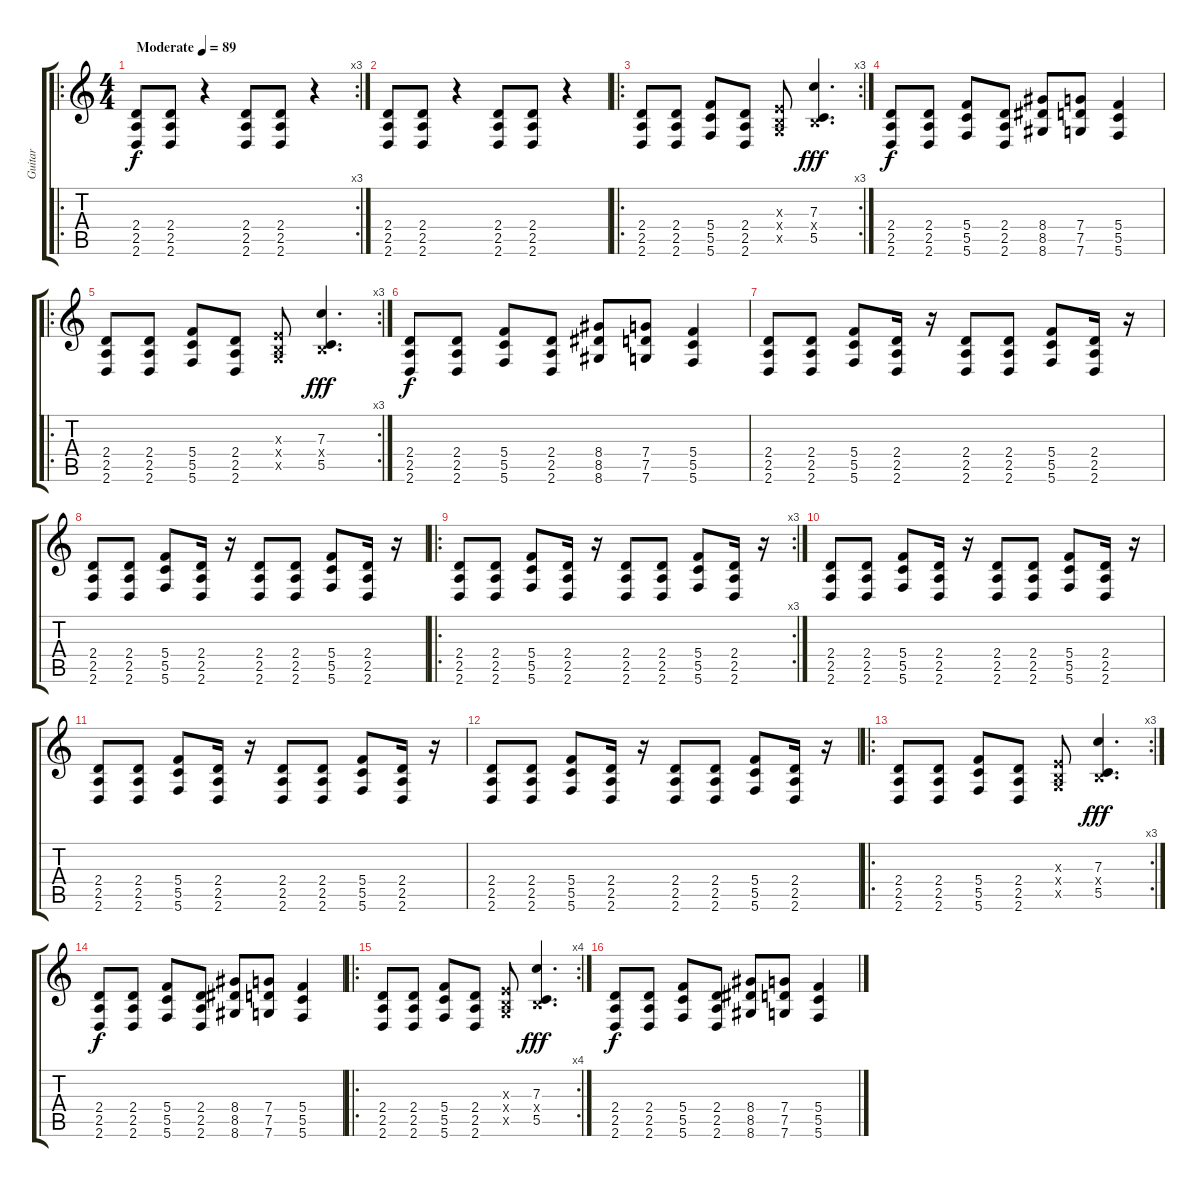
\track ("Guitar" "Guitar") {instrument distortionguitar}
\staff {score tabs}
\tuning (D4 A3 F3 C3 G2 C2) {hide}
\ro
\rc 3
\ts (4 4)
\tempo (89 "Moderate")
\clef g2
\ks c
(2.4 2.5 2.6).8{dy f instrument distortionguitar} (2.4 2.5 2.6).8 r.4 (2.4 2.5 2.6).8 (2.4 2.5 2.6).8 r.4 |
(2.4 2.5 2.6).8 (2.4 2.5 2.6).8 r.4 (2.4 2.5 2.6).8 (2.4 2.5 2.6).8 r.4 |
\ro
\rc 3
(2.4 2.5 2.6).8 (2.4 2.5 2.6).8 (5.4 5.5 5.6).8 (2.4 2.5 2.6).8 (-1.3{x} -1.4{x} 0.5{x}).8 (7.3 -1.4{x} 5.5).4{d dy fff} |
(2.4 2.5 2.6).8{dy f} (2.4 2.5 2.6).8 (5.4 5.5 5.6).8 (2.4 2.5 2.6).8 (8.4 8.5 8.6).8 (7.4 7.5 7.6).8 (5.4 5.5 5.6).4 |
\ro
\rc 3
(2.4 2.5 2.6).8 (2.4 2.5 2.6).8 (5.4 5.5 5.6).8 (2.4 2.5 2.6).8 (-1.3{x} -1.4{x} 0.5{x}).8 (7.3 -1.4{x} 5.5).4{d dy fff} |
(2.4 2.5 2.6).8{dy f} (2.4 2.5 2.6).8 (5.4 5.5 5.6).8 (2.4 2.5 2.6).8 (8.4 8.5 8.6).8 (7.4 7.5 7.6).8 (5.4 5.5 5.6).4 |
(2.4 2.5 2.6).8 (2.4 2.5 2.6).8 (5.4 5.5 5.6).8 (2.4 2.5 2.6).16 r.16 (2.4 2.5 2.6).8 (2.4 2.5 2.6).8 (5.4 5.5 5.6).8 (2.4 2.5 2.6).16 r.16 |
(2.4 2.5 2.6).8 (2.4 2.5 2.6).8 (5.4 5.5 5.6).8 (2.4 2.5 2.6).16 r.16 (2.4 2.5 2.6).8 (2.4 2.5 2.6).8 (5.4 5.5 5.6).8 (2.4 2.5 2.6).16 r.16 |
\ro
\rc 3
(2.4 2.5 2.6).8 (2.4 2.5 2.6).8 (5.4 5.5 5.6).8 (2.4 2.5 2.6).16 r.16 (2.4 2.5 2.6).8 (2.4 2.5 2.6).8 (5.4 5.5 5.6).8 (2.4 2.5 2.6).16 r.16 |
(2.4 2.5 2.6).8 (2.4 2.5 2.6).8 (5.4 5.5 5.6).8 (2.4 2.5 2.6).16 r.16 (2.4 2.5 2.6).8 (2.4 2.5 2.6).8 (5.4 5.5 5.6).8 (2.4 2.5 2.6).16 r.16 |
(2.4 2.5 2.6).8 (2.4 2.5 2.6).8 (5.4 5.5 5.6).8 (2.4 2.5 2.6).16 r.16 (2.4 2.5 2.6).8 (2.4 2.5 2.6).8 (5.4 5.5 5.6).8 (2.4 2.5 2.6).16 r.16 |
(2.4 2.5 2.6).8 (2.4 2.5 2.6).8 (5.4 5.5 5.6).8 (2.4 2.5 2.6).16 r.16 (2.4 2.5 2.6).8 (2.4 2.5 2.6).8 (5.4 5.5 5.6).8 (2.4 2.5 2.6).16 r.16 |
\ro
\rc 3
(2.4 2.5 2.6).8 (2.4 2.5 2.6).8 (5.4 5.5 5.6).8 (2.4 2.5 2.6).8 (-1.3{x} -1.4{x} 0.5{x}).8 (7.3 -1.4{x} 5.5).4{d dy fff} |
(2.4 2.5 2.6).8{dy f} (2.4 2.5 2.6).8 (5.4 5.5 5.6).8 (2.4 2.5 2.6).8 (8.4 8.5 8.6).8 (7.4 7.5 7.6).8 (5.4 5.5 5.6).4 |
\ro
\rc 4
(2.4 2.5 2.6).8 (2.4 2.5 2.6).8 (5.4 5.5 5.6).8 (2.4 2.5 2.6).8 (-1.3{x} -1.4{x} 0.5{x}).8 (7.3 -1.4{x} 5.5).4{d dy fff} |
(2.4 2.5 2.6).8{dy f} (2.4 2.5 2.6).8 (5.4 5.5 5.6).8 (2.4 2.5 2.6).8 (8.4 8.5 8.6).8 (7.4 7.5 7.6).8 (5.4 5.5 5.6).4
